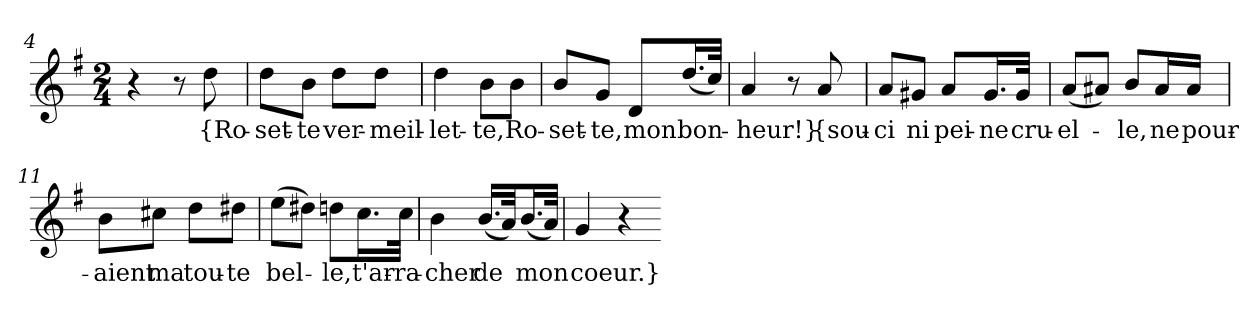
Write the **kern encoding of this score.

**kern	**text
*part1	*part1
*staff1	*staff1
*clefG2	*
*k[f#]	*
*M2/4	*
=4	=4
4r	.
8r	.
8dd	{Ro-
=5	=5
8dd\L	-set-
8b\J	-te
8dd\L	ver-
8dd\J	-meil-
=6	=6
4dd	-let-
8b\L	-te,
8b\J	Ro-
=7	=7
8b/L	-set-
8g/J	-te,
8d/L	mon
(16.dd/L	bon-
32cc/JJk)	.
=8	=8
4a	-heur!}
8r	.
8a	{sou-
=9	=9
8a/L	-ci
8g#X/J	ni
8a/L	pei-
16.g#/L	-ne
32g#/JJk	cru-
=10	=10
(8a/L	-el-
8a#X/J)	.
8b/L	-le,
16a#/L	ne
16a#/JJ	pour-
=11	=11
8b\L	-aient
8cc#X\J	ma
8dd\L	tou-
8dd#X\J	-te
=12	=12
(8ee\L	bel-
8dd#X\J)	.
8ddn\L	-le,
16.cc\L	t'ar-
32cc\JJk	-ra-
=13	=13
4b	-cher
(16.b/LL	de
32a/Jk)	.
(16.b/L	mon
32a/JJk)	.
=14	=14
4g	coeur.}
4r	.
=-	=-
*-	*-
